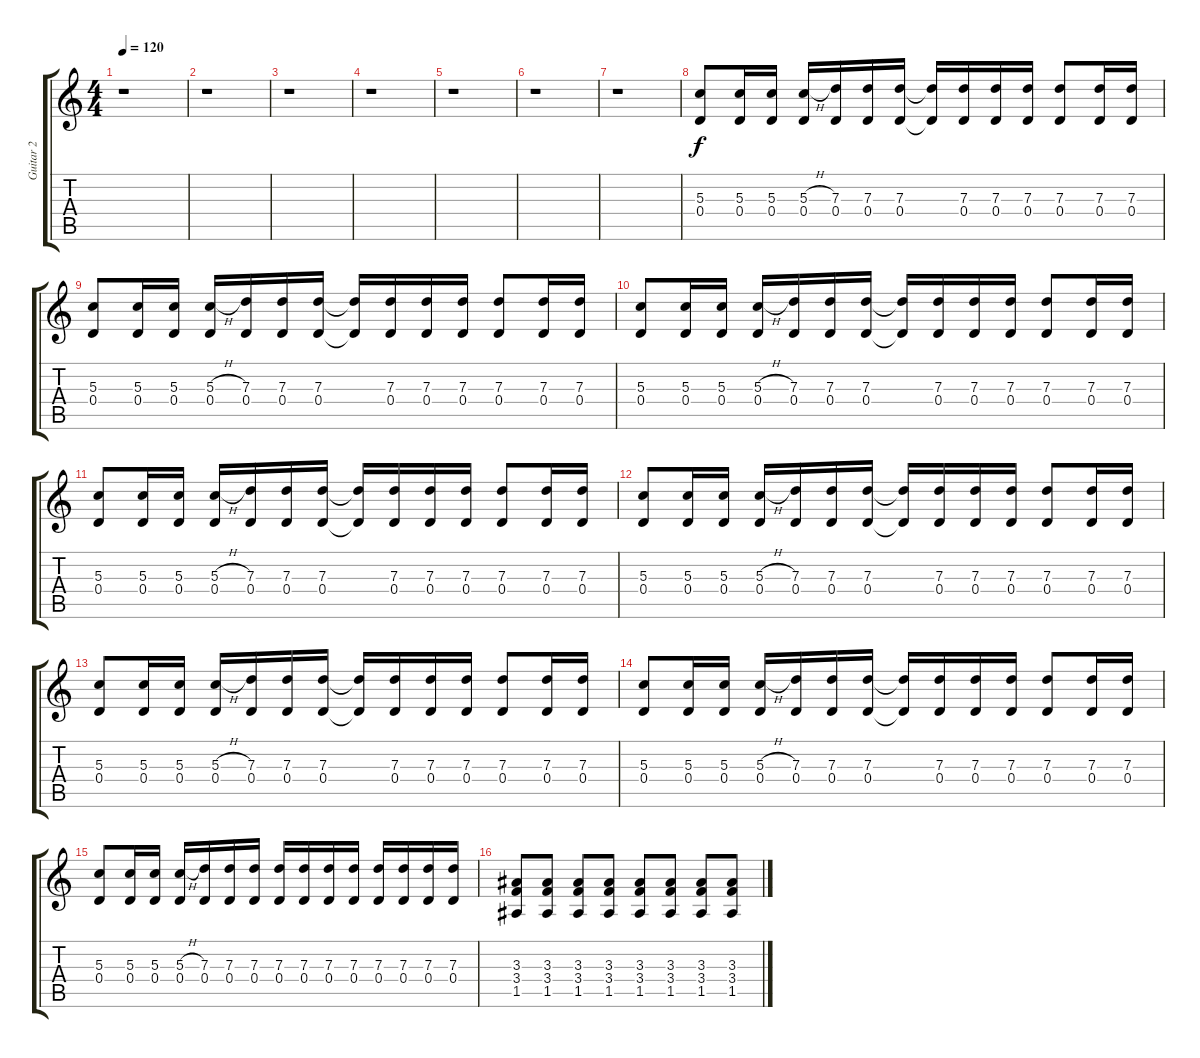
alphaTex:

\track ("Guitar 2" "Guitar 2") {instrument overdrivenguitar}
\staff {score tabs}
\tuning (E4 B3 G3 D3 A2 E2) {hide}
\ts (4 4)
\tempo 120
\clef g2
\ks c
r.1{dy f} |
r.1 |
r.1 |
r.1 |
r.1 |
r.1 |
r.1 |
(5.3 0.4).8 (5.3 0.4).16 (5.3 0.4).16 (5.3{h} 0.4).16 (7.3 0.4).16 (7.3 0.4).16 (7.3 0.4).16 (7.3{t} 0.4{t}).16 (7.3 0.4).16 (7.3 0.4).16 (7.3 0.4).16 (7.3 0.4).8 (7.3 0.4).16 (7.3 0.4).16 |
(5.3 0.4).8 (5.3 0.4).16 (5.3 0.4).16 (5.3{h} 0.4).16 (7.3 0.4).16 (7.3 0.4).16 (7.3 0.4).16 (7.3{t} 0.4{t}).16 (7.3 0.4).16 (7.3 0.4).16 (7.3 0.4).16 (7.3 0.4).8 (7.3 0.4).16 (7.3 0.4).16 |
(5.3 0.4).8 (5.3 0.4).16 (5.3 0.4).16 (5.3{h} 0.4).16 (7.3 0.4).16 (7.3 0.4).16 (7.3 0.4).16 (7.3{t} 0.4{t}).16 (7.3 0.4).16 (7.3 0.4).16 (7.3 0.4).16 (7.3 0.4).8 (7.3 0.4).16 (7.3 0.4).16 |
(5.3 0.4).8 (5.3 0.4).16 (5.3 0.4).16 (5.3{h} 0.4).16 (7.3 0.4).16 (7.3 0.4).16 (7.3 0.4).16 (7.3{t} 0.4{t}).16 (7.3 0.4).16 (7.3 0.4).16 (7.3 0.4).16 (7.3 0.4).8 (7.3 0.4).16 (7.3 0.4).16 |
(5.3 0.4).8 (5.3 0.4).16 (5.3 0.4).16 (5.3{h} 0.4).16 (7.3 0.4).16 (7.3 0.4).16 (7.3 0.4).16 (7.3{t} 0.4{t}).16 (7.3 0.4).16 (7.3 0.4).16 (7.3 0.4).16 (7.3 0.4).8 (7.3 0.4).16 (7.3 0.4).16 |
(5.3 0.4).8 (5.3 0.4).16 (5.3 0.4).16 (5.3{h} 0.4).16 (7.3 0.4).16 (7.3 0.4).16 (7.3 0.4).16 (7.3{t} 0.4{t}).16 (7.3 0.4).16 (7.3 0.4).16 (7.3 0.4).16 (7.3 0.4).8 (7.3 0.4).16 (7.3 0.4).16 |
(5.3 0.4).8 (5.3 0.4).16 (5.3 0.4).16 (5.3{h} 0.4).16 (7.3 0.4).16 (7.3 0.4).16 (7.3 0.4).16 (7.3{t} 0.4{t}).16 (7.3 0.4).16 (7.3 0.4).16 (7.3 0.4).16 (7.3 0.4).8 (7.3 0.4).16 (7.3 0.4).16 |
(5.3 0.4).8 (5.3 0.4).16 (5.3 0.4).16 (5.3{h} 0.4).16 (7.3 0.4).16 (7.3 0.4).16 (7.3 0.4).16 (7.3 0.4).16 (7.3 0.4).16 (7.3 0.4).16 (7.3 0.4).16 (7.3 0.4).16 (7.3 0.4).16 (7.3 0.4).16 (7.3 0.4).16 |
(3.3 3.4 1.5).8 (3.3 3.4 1.5).8 (3.3 3.4 1.5).8 (3.3 3.4 1.5).8 (3.3 3.4 1.5).8 (3.3 3.4 1.5).8 (3.3 3.4 1.5).8 (3.3 3.4 1.5).8
